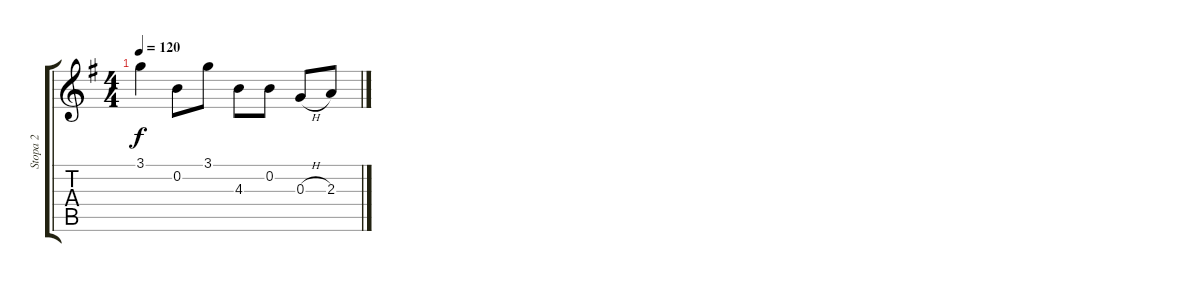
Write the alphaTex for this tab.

\track ("Stopa 2" "Stopa 2") {instrument acousticguitarsteel}
\staff {score tabs}
\tuning (E4 B3 G3 D3 A2 E2) {hide}
\ts (4 4)
\tempo 120
\clef g2
\ks g
3.1.4{dy f} 0.2.8 3.1.8 4.3.8 0.2.8 0.3{h}.8 2.3.8
